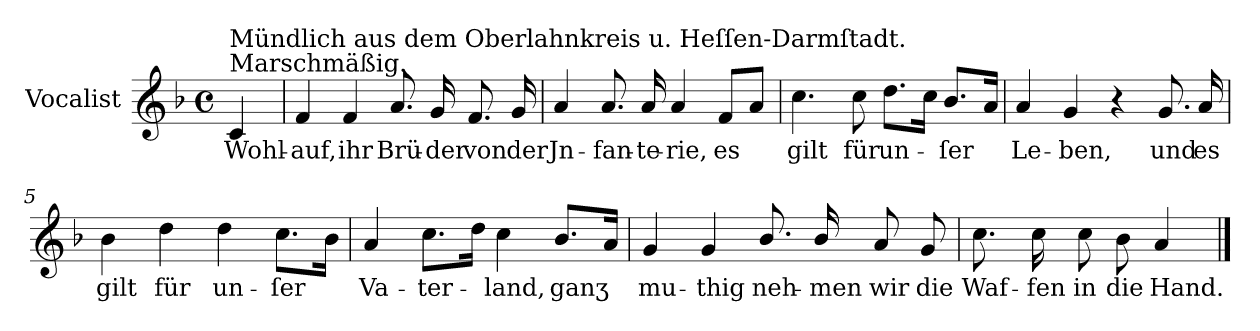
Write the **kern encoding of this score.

**kern	**text
*part1	*part1
*staff1	*staff1
*I"Vocalist	*
*k[b-]	*
*F:	*
*M4/4	*
*met(c)	*
=	=
!LO:TX:a:t=Marschmäßig.	!
!LO:TX:a:t=Mündlich aus dem Oberlahnkreis u. Heſſen-Darmſtadt.	!
4c	Wohl-
=1	=1
4f	-auf,
4f	ihr
8.a	Brü-
16g	-der
8.f	von
16g	der
=2	=2
4a	Jn-
8.a	-fan-
16a	-te-
4a	-rie,
8fL	es
8aJ	.
=3	=3
4.cc	gilt
8cc	für
8.ddL	un-
16ccJk	.
8.b-L	-ſer
16aJk	.
=4	=4
4a	Le-
4g	-ben,
4r	.
8.g	und
16a	es
=5	=5
4b-	gilt
4dd	für
4dd	un-
8.ccL	-ſer
16b-Jk	.
=6	=6
4a	Va-
8.ccL	-ter-
16ddJk	.
4cc	-land,
8.b-L	ganʒ
16aJk	.
=7	=7
4g	mu-
4g	-thig
8.b-/	neh-
16b-/	-men
8a	wir
8g	die
=8	=8
8.cc	Waf-
16cc	-fen
8cc	in
8b-	die
4a	Hand.
==	==
*-	*-
